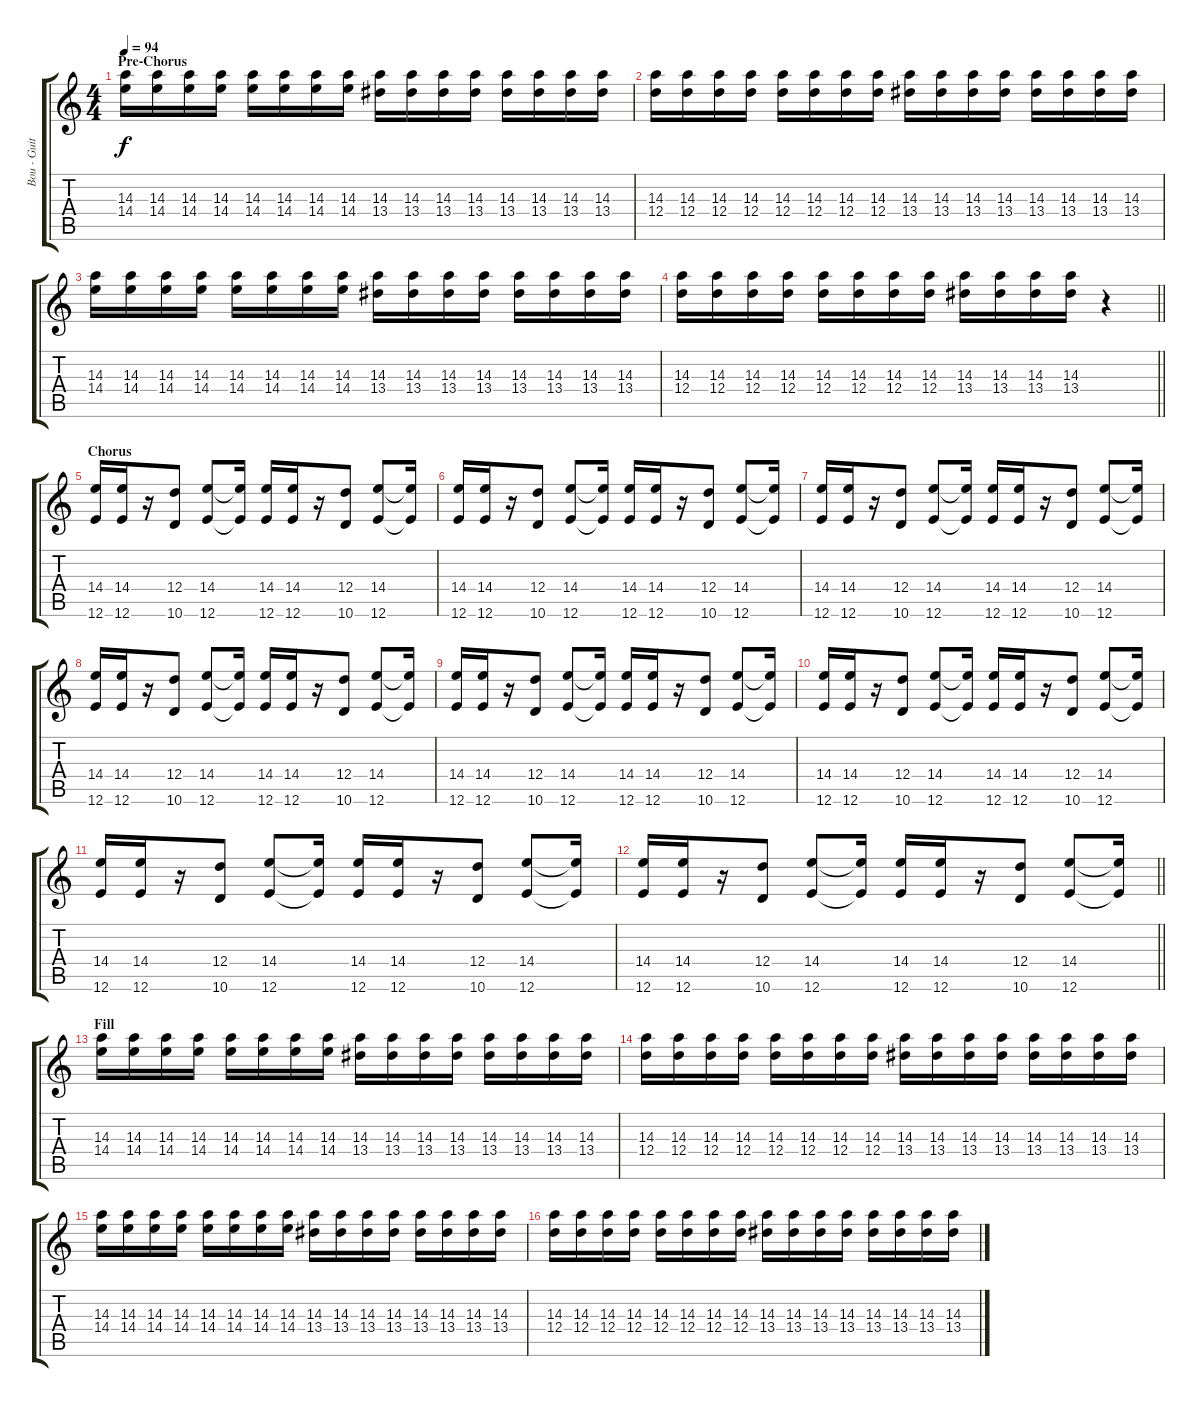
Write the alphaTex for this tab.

\track ("Bou - Guitar" "Bou - Guit") {instrument distortionguitar}
\staff {score tabs}
\tuning (E4 B3 G3 D3 A2 E2) {hide}
\ts (4 4)
\section ("" "Pre-Chorus")
\tempo 94
\clef g2
\ks c
(14.3 14.4).16{dy f} (14.3 14.4).16 (14.3 14.4).16 (14.3 14.4).16 (14.3 14.4).16 (14.3 14.4).16 (14.3 14.4).16 (14.3 14.4).16 (14.3 13.4).16 (14.3 13.4).16 (14.3 13.4).16 (14.3 13.4).16 (14.3 13.4).16 (14.3 13.4).16 (14.3 13.4).16 (14.3 13.4).16 |
(14.3 12.4).16 (14.3 12.4).16 (14.3 12.4).16 (14.3 12.4).16 (14.3 12.4).16 (14.3 12.4).16 (14.3 12.4).16 (14.3 12.4).16 (14.3 13.4).16 (14.3 13.4).16 (14.3 13.4).16 (14.3 13.4).16 (14.3 13.4).16 (14.3 13.4).16 (14.3 13.4).16 (14.3 13.4).16 |
(14.3 14.4).16 (14.3 14.4).16 (14.3 14.4).16 (14.3 14.4).16 (14.3 14.4).16 (14.3 14.4).16 (14.3 14.4).16 (14.3 14.4).16 (14.3 13.4).16 (14.3 13.4).16 (14.3 13.4).16 (14.3 13.4).16 (14.3 13.4).16 (14.3 13.4).16 (14.3 13.4).16 (14.3 13.4).16 |
\barLineRight lightlight
(14.3 12.4).16 (14.3 12.4).16 (14.3 12.4).16 (14.3 12.4).16 (14.3 12.4).16 (14.3 12.4).16 (14.3 12.4).16 (14.3 12.4).16 (14.3 13.4).16 (14.3 13.4).16 (14.3 13.4).16 (14.3 13.4).16 r.4 |
\section ("" "Chorus")
(14.4 12.6).16 (14.4 12.6).16 r.16 (12.4 10.6).8 (14.4 12.6).8 (14.4{t} 12.6{t}).16 (14.4 12.6).16 (14.4 12.6).16 r.16 (12.4 10.6).8 (14.4 12.6).8 (14.4{t} 12.6{t}).16 |
(14.4 12.6).16 (14.4 12.6).16 r.16 (12.4 10.6).8 (14.4 12.6).8 (14.4{t} 12.6{t}).16 (14.4 12.6).16 (14.4 12.6).16 r.16 (12.4 10.6).8 (14.4 12.6).8 (14.4{t} 12.6{t}).16 |
(14.4 12.6).16 (14.4 12.6).16 r.16 (12.4 10.6).8 (14.4 12.6).8 (14.4{t} 12.6{t}).16 (14.4 12.6).16 (14.4 12.6).16 r.16 (12.4 10.6).8 (14.4 12.6).8 (14.4{t} 12.6{t}).16 |
(14.4 12.6).16 (14.4 12.6).16 r.16 (12.4 10.6).8 (14.4 12.6).8 (14.4{t} 12.6{t}).16 (14.4 12.6).16 (14.4 12.6).16 r.16 (12.4 10.6).8 (14.4 12.6).8 (14.4{t} 12.6{t}).16 |
(14.4 12.6).16 (14.4 12.6).16 r.16 (12.4 10.6).8 (14.4 12.6).8 (14.4{t} 12.6{t}).16 (14.4 12.6).16 (14.4 12.6).16 r.16 (12.4 10.6).8 (14.4 12.6).8 (14.4{t} 12.6{t}).16 |
(14.4 12.6).16 (14.4 12.6).16 r.16 (12.4 10.6).8 (14.4 12.6).8 (14.4{t} 12.6{t}).16 (14.4 12.6).16 (14.4 12.6).16 r.16 (12.4 10.6).8 (14.4 12.6).8 (14.4{t} 12.6{t}).16 |
(14.4 12.6).16 (14.4 12.6).16 r.16 (12.4 10.6).8 (14.4 12.6).8 (14.4{t} 12.6{t}).16 (14.4 12.6).16 (14.4 12.6).16 r.16 (12.4 10.6).8 (14.4 12.6).8 (14.4{t} 12.6{t}).16 |
\barLineRight lightlight
(14.4 12.6).16 (14.4 12.6).16 r.16 (12.4 10.6).8 (14.4 12.6).8 (14.4{t} 12.6{t}).16 (14.4 12.6).16 (14.4 12.6).16 r.16 (12.4 10.6).8 (14.4 12.6).8 (14.4{t} 12.6{t}).16 |
\section ("" "Fill")
(14.3 14.4).16 (14.3 14.4).16 (14.3 14.4).16 (14.3 14.4).16 (14.3 14.4).16 (14.3 14.4).16 (14.3 14.4).16 (14.3 14.4).16 (14.3 13.4).16 (14.3 13.4).16 (14.3 13.4).16 (14.3 13.4).16 (14.3 13.4).16 (14.3 13.4).16 (14.3 13.4).16 (14.3 13.4).16 |
(14.3 12.4).16 (14.3 12.4).16 (14.3 12.4).16 (14.3 12.4).16 (14.3 12.4).16 (14.3 12.4).16 (14.3 12.4).16 (14.3 12.4).16 (14.3 13.4).16 (14.3 13.4).16 (14.3 13.4).16 (14.3 13.4).16 (14.3 13.4).16 (14.3 13.4).16 (14.3 13.4).16 (14.3 13.4).16 |
(14.3 14.4).16 (14.3 14.4).16 (14.3 14.4).16 (14.3 14.4).16 (14.3 14.4).16 (14.3 14.4).16 (14.3 14.4).16 (14.3 14.4).16 (14.3 13.4).16 (14.3 13.4).16 (14.3 13.4).16 (14.3 13.4).16 (14.3 13.4).16 (14.3 13.4).16 (14.3 13.4).16 (14.3 13.4).16 |
(14.3 12.4).16 (14.3 12.4).16 (14.3 12.4).16 (14.3 12.4).16 (14.3 12.4).16 (14.3 12.4).16 (14.3 12.4).16 (14.3 12.4).16 (14.3 13.4).16 (14.3 13.4).16 (14.3 13.4).16 (14.3 13.4).16 (14.3 13.4).16 (14.3 13.4).16 (14.3 13.4).16 (14.3 13.4).16
